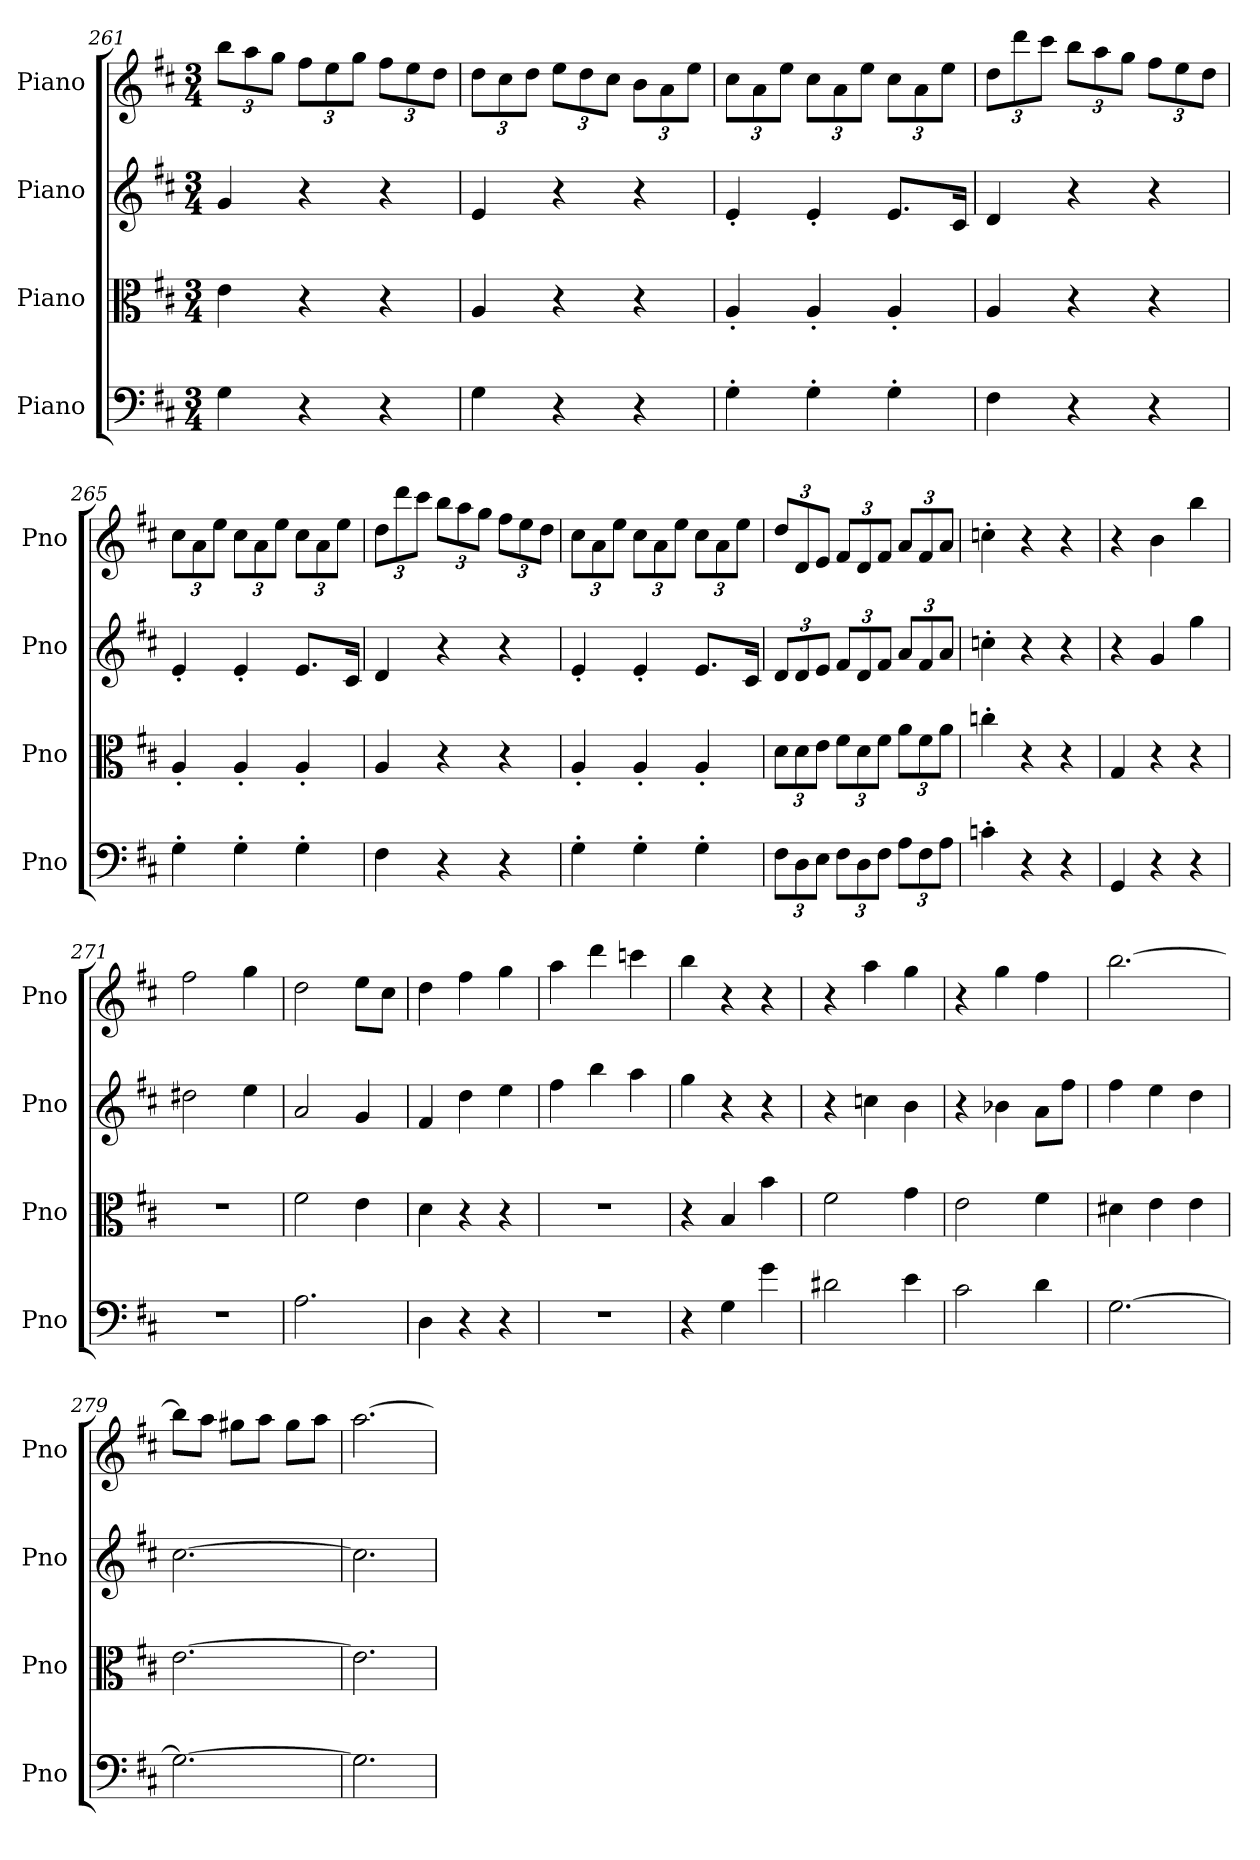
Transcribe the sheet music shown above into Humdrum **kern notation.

**kern	**kern	**kern	**kern
*part4	*part3	*part2	*part1
*staff4	*staff3	*staff2	*staff1
*I"Piano	*I"Piano	*I"Piano	*I"Piano
*I'Pno	*I'Pno	*I'Pno	*I'Pno
!!LO:LB:g=z
*clefF4	*clefC3	*clefG2	*clefG2
*k[f#c#]	*k[f#c#]	*k[f#c#]	*k[f#c#]
*M3/4	*M3/4	*M3/4	*M3/4
*	*	*	*Xbrackettup
=261	=261	=261	=261
4G\	4e\	4g/	12bb\L
.	.	.	12aa\
.	.	.	12gg\J
4r	4r	4r	12ff#\L
.	.	.	12ee\
.	.	.	12gg\J
4r	4r	4r	12ff#\L
.	.	.	12ee\
.	.	.	12dd\J
=262	=262	=262	=262
4G\	4A/	4e/	12dd\L
.	.	.	12cc#\
.	.	.	12dd\J
4r	4r	4r	12ee\L
.	.	.	12dd\
.	.	.	12cc#\J
4r	4r	4r	12b\L
.	.	.	12a\
.	.	.	12ee\J
=263	=263	=263	=263
4G'\	4A'/	4e'/	12cc#\L
.	.	.	12a\
.	.	.	12ee\J
4G'\	4A'/	4e'/	12cc#\L
.	.	.	12a\
.	.	.	12ee\J
4G'\	4A'/	8.e/L	12cc#\L
.	.	.	12a\
.	.	.	12ee\J
.	.	16c#/Jk	.
=264	=264	=264	=264
4F#\	4A/	4d/	12dd\L
.	.	.	12ddd\
.	.	.	12ccc#\J
4r	4r	4r	12bb\L
.	.	.	12aa\
.	.	.	12gg\J
4r	4r	4r	12ff#\L
.	.	.	12ee\
.	.	.	12dd\J
!!LO:LB:g=z
=265	=265	=265	=265
4G'\	4A'/	4e'/	12cc#\L
.	.	.	12a\
.	.	.	12ee\J
4G'\	4A'/	4e'/	12cc#\L
.	.	.	12a\
.	.	.	12ee\J
4G'\	4A'/	8.e/L	12cc#\L
.	.	.	12a\
.	.	.	12ee\J
.	.	16c#/Jk	.
=266	=266	=266	=266
4F#\	4A/	4d/	12dd\L
.	.	.	12ddd\
.	.	.	12ccc#\J
4r	4r	4r	12bb\L
.	.	.	12aa\
.	.	.	12gg\J
4r	4r	4r	12ff#\L
.	.	.	12ee\
.	.	.	12dd\J
=267	=267	=267	=267
4G'\	4A'/	4e'/	12cc#\L
.	.	.	12a\
.	.	.	12ee\J
4G'\	4A'/	4e'/	12cc#\L
.	.	.	12a\
.	.	.	12ee\J
4G'\	4A'/	8.e/L	12cc#\L
.	.	.	12a\
.	.	.	12ee\J
.	.	16c#/Jk	.
=268	=268	=268	=268
*Xbrackettup	*Xbrackettup	*Xbrackettup	*
12F#\L	12d\L	12d/L	12dd/L
12D\	12d\	12d/	12d/
12E\J	12e\J	12e/J	12e/J
12F#\L	12f#\L	12f#/L	12f#/L
12D\	12d\	12d/	12d/
12F#\J	12f#\J	12f#/J	12f#/J
12A\L	12a\L	12a/L	12a/L
12F#\	12f#\	12f#/	12f#/
12A\J	12a\J	12a/J	12a/J
=269	=269	=269	=269
4cn'\	4ccn'\	4ccn'\	4ccn'\
4r	4r	4r	4r
4r	4r	4r	4r
!!LO:PB:g=z
=270	=270	=270	=270
4GG/	4G/	4r	4r
4r	4r	4g/	4b\
4r	4r	4gg\	4bb\
=271	=271	=271	=271
2.r	2.r	2dd#X\	2ff#\
.	.	4ee\	4gg\
=272	=272	=272	=272
2.A\	2f#\	2a/	2dd\
.	4e\	4g/	8ee\L
.	.	.	8cc#\J
=273	=273	=273	=273
4D\	4d\	4f#/	4dd\
4r	4r	4dd\	4ff#\
4r	4r	4ee\	4gg\
=274	=274	=274	=274
2.r	2.r	4ff#\	4aa\
.	.	4bb\	4ddd\
.	.	4aa\	4cccn\
=275	=275	=275	=275
4r	4r	4gg\	4bb\
4G\	4B/	4r	4r
4g\	4b\	4r	4r
=276	=276	=276	=276
2d#X\	2f#\	4r	4r
.	.	4ccn\	4aa\
4e\	4g\	4b\	4gg\
=277	=277	=277	=277
2c#\	2e\	4r	4r
.	.	4b-X\	4gg\
4d\	4f#\	8a\L	4ff#\
.	.	8ff#\J	.
=278	=278	=278	=278
[2.G\	4d#X\	4ff#\	[2.bb\
.	4e\	4ee\	.
.	4e\	4dd\	.
!!LO:LB:g=z
=279	=279	=279	=279
2.G\_	[2.e\	[2.cc#\	8bb\L]
.	.	.	8aa\J
.	.	.	8gg#X\L
.	.	.	8aa\J
.	.	.	8gg#\L
.	.	.	8aa\J
=280	=280	=280	=280
2.G\]	2.e\]	2.cc#\]	[2.aa\
=	=	=	=
*-	*-	*-	*-
